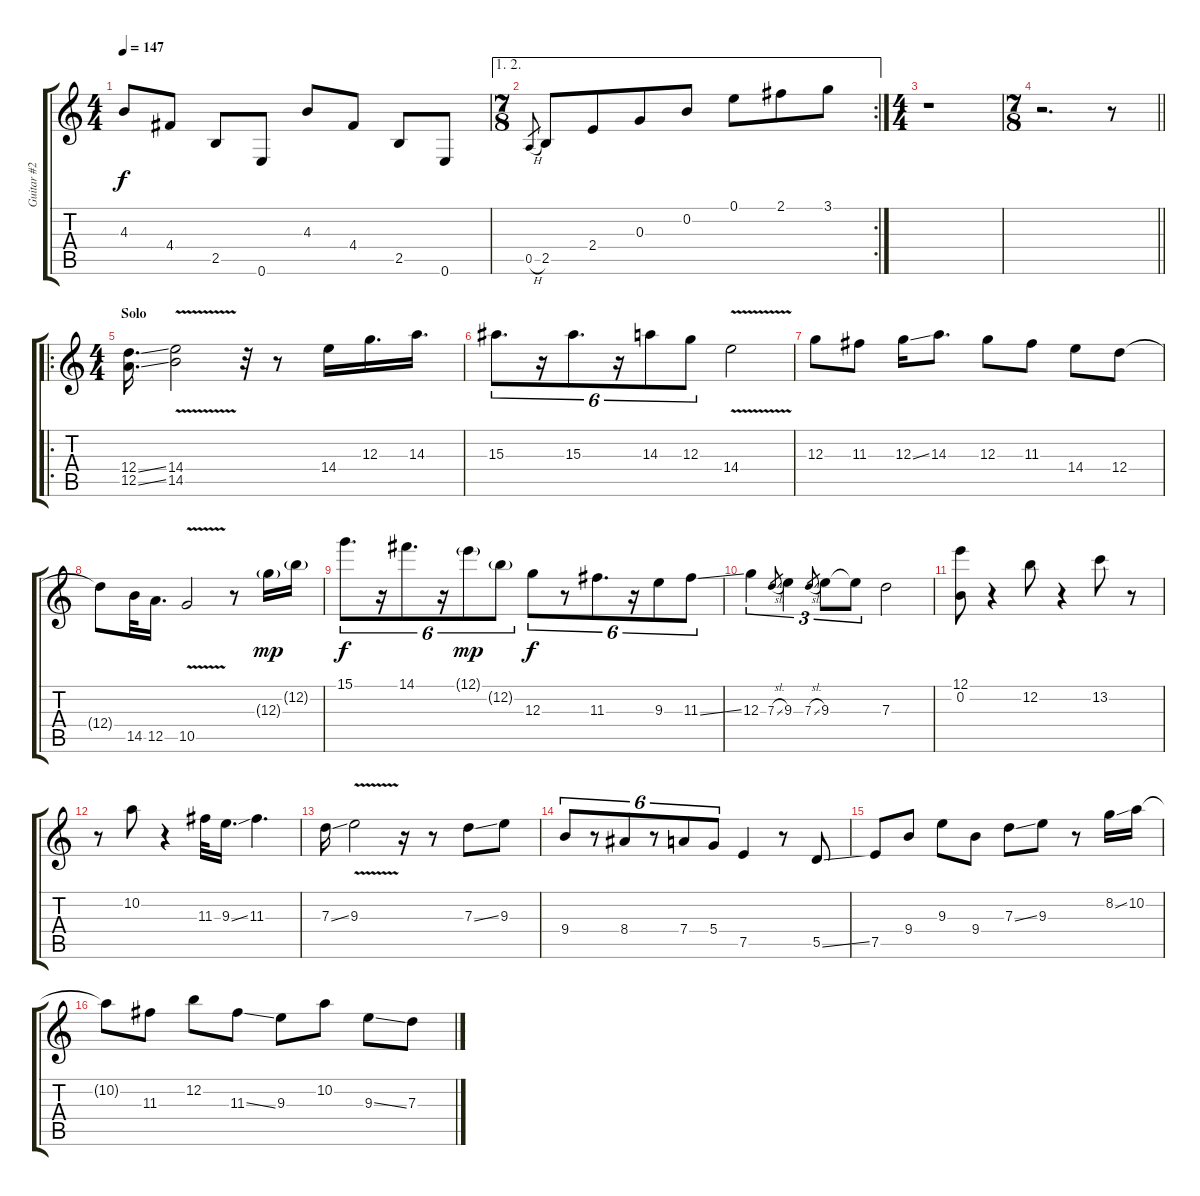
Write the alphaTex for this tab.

\track ("Guitar #2" "Guitar #2") {instrument acousticguitarsteel}
\staff {score tabs}
\tuning (E4 B3 G3 D3 A2 E2) {hide}
\ts (4 4)
\tempo 147
\clef g2
\ks c
4.3.8{dy f} 4.4.8 2.5.8 0.6.8 4.3.8 4.4.8 2.5.8 0.6.8 |
\ae (1 2)
\rc 2
\ts (7 8)
0.5{h}.8{gr} 2.5.8 2.4.8 0.3.8 0.2.8 0.1.8 2.1.8 3.1.8 |
\ts (4 4)
r.1{volume 12 instrument electricguitarjazz} |
\ts (7 8)
\barLineRight lightlight
r.2{d} r.8 |
\ro
\ts (4 4)
\section ("" "Solo")
(12.4{ss} 12.5{ss}).16{d volume 13 balance 8} (14.4 14.5{v}).2 r.32 r.8 14.4.16 12.3.16{d} 14.3.16{d} |
15.3.8{d tu (6 4)} r.16{tu (6 4)} 15.3.8{d tu (6 4)} r.16{tu (6 4)} 14.3.8{tu (6 4)} 12.3.8{tu (6 4)} 14.4{v}.2 |
12.3.8 11.3.8 12.3{ss}.16 14.3.8{d} 12.3.8 11.3.8 14.4.8 12.4.8 |
12.4{t}.8 14.5.32 12.5.16{d} 10.5{v}.2 r.8 12.3{g}.16{dy mp} 12.2{g}.16 |
15.1.8{d tu (6 4) dy f} r.16{tu (6 4)} 14.1.8{d tu (6 4)} r.16{tu (6 4)} 12.1{g}.8{tu (6 4) dy mp} 12.2{g}.8{tu (6 4)} 12.3.8{tu (6 4) dy f} r.8{tu (6 4)} 11.3.8{d tu (6 4)} r.16{tu (6 4)} 9.3.8{tu (6 4)} 11.3{ss}.8{tu (6 4)} |
12.3.4{tu (3 2)} 7.3{sl}.8{gr} 9.3.4{tu (3 2)} 7.3{sl}.8{gr} 9.3.8{tu (3 2)} 9.3{t}.8{tu (3 2)} 7.3.2 |
(12.1 0.2).8 r.4 12.2.8 r.4 13.2.8 r.8 |
r.8 10.2.8 r.4 11.3.32 9.3{ss}.16{d} 11.3.4{d} |
7.3{ss}.16 9.3{v}.2 r.16 r.8 7.3{ss}.8 9.3.8 |
9.4.8{tu (6 4)} r.8{tu (6 4)} 8.4.8{tu (6 4)} r.8{tu (6 4)} 7.4.8{tu (6 4)} 5.4.8{tu (6 4)} 7.5.4 r.8 5.5{ss}.8 |
7.5.8 9.4.8 9.3.8 9.4.8 7.3{ss}.8 9.3.8 r.8 8.2{ss}.16 10.2.16 |
10.2{t}.8 11.3.8 12.2.8 11.3{ss}.8 9.3.8 10.2.8 9.3{ss}.8 7.3.8
